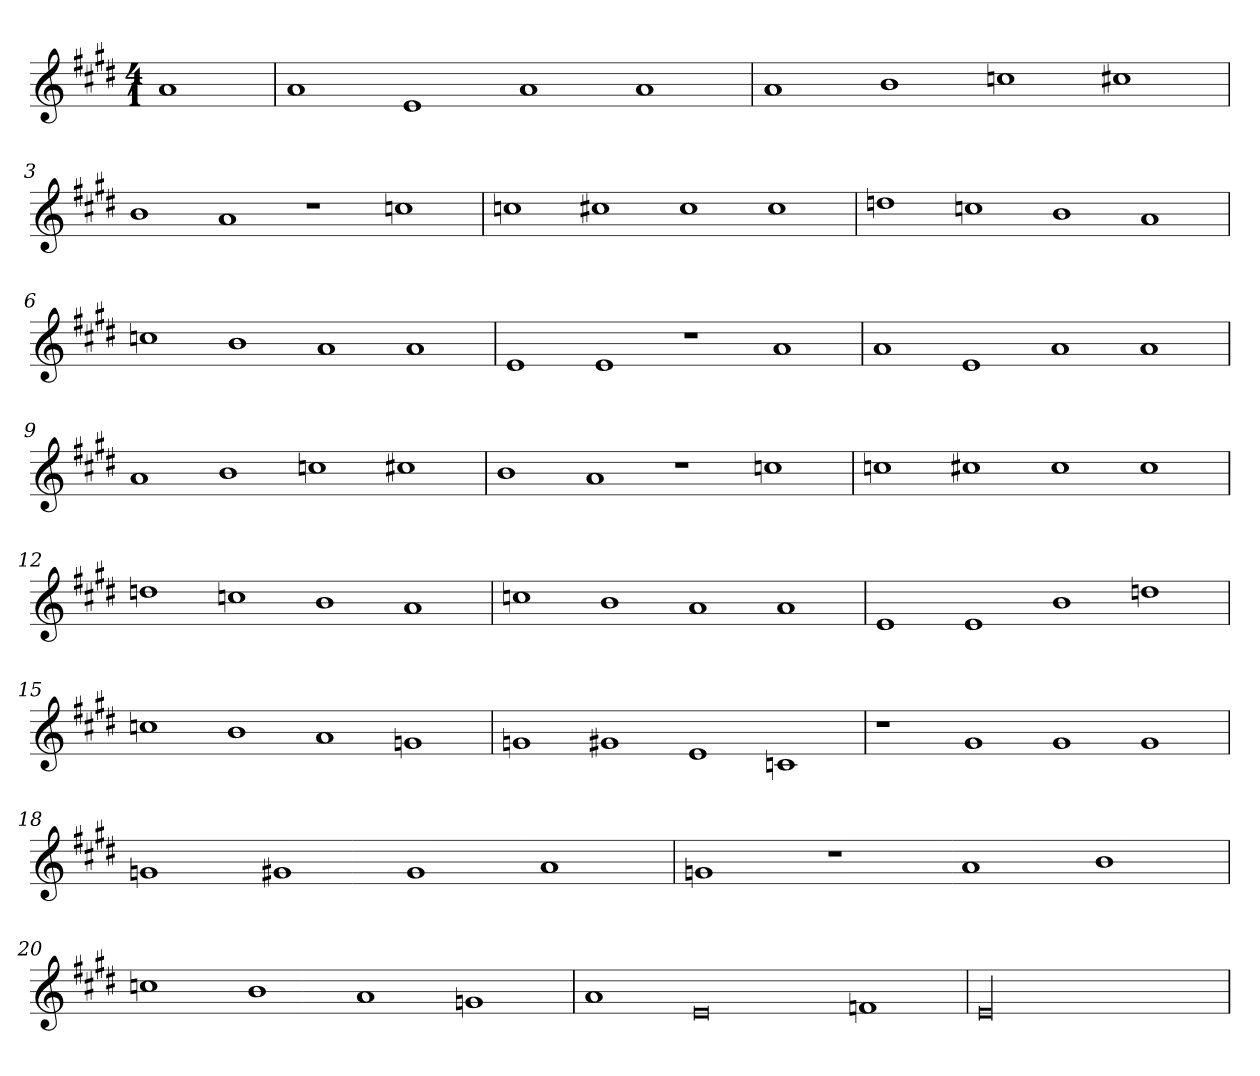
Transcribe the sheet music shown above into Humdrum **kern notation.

**kern
*part1
*staff1
*clefG2
*k[f#c#g#d#]
*E:
*M4/1
=
1a
=1
1a
1e
1a
1a
=2
1a
1b
1ccn
1cc#
=3
1b
1a
1r
1ccn
=4
1ccn
1cc#
1cc#
1cc#
=5
1ddn
1ccn
1b
1a
=6
1ccn
1b
1a
1a
=7
1e
1e
1r
1a
=8
1a
1e
1a
1a
=9
1a
1b
1ccn
1cc#
=10
1b
1a
1r
1ccn
=11
1ccn
1cc#
1cc#
1cc#
=12
1ddn
1ccn
1b
1a
=13
1ccn
1b
1a
1a
=14
1e
1e
1b
1ddn
=15
1ccn
1b
1a
1gn
=16
1gn
1g#
1e
1cn
=17
1r
1g#
1g#
1g#
=18
1gn
1g#
1g#
1a
=19
1gn
1r
1a
1b
=20
1ccn
1b
1a
1gn
=21
1a
0e
1fn
=22
00e
=
*-
